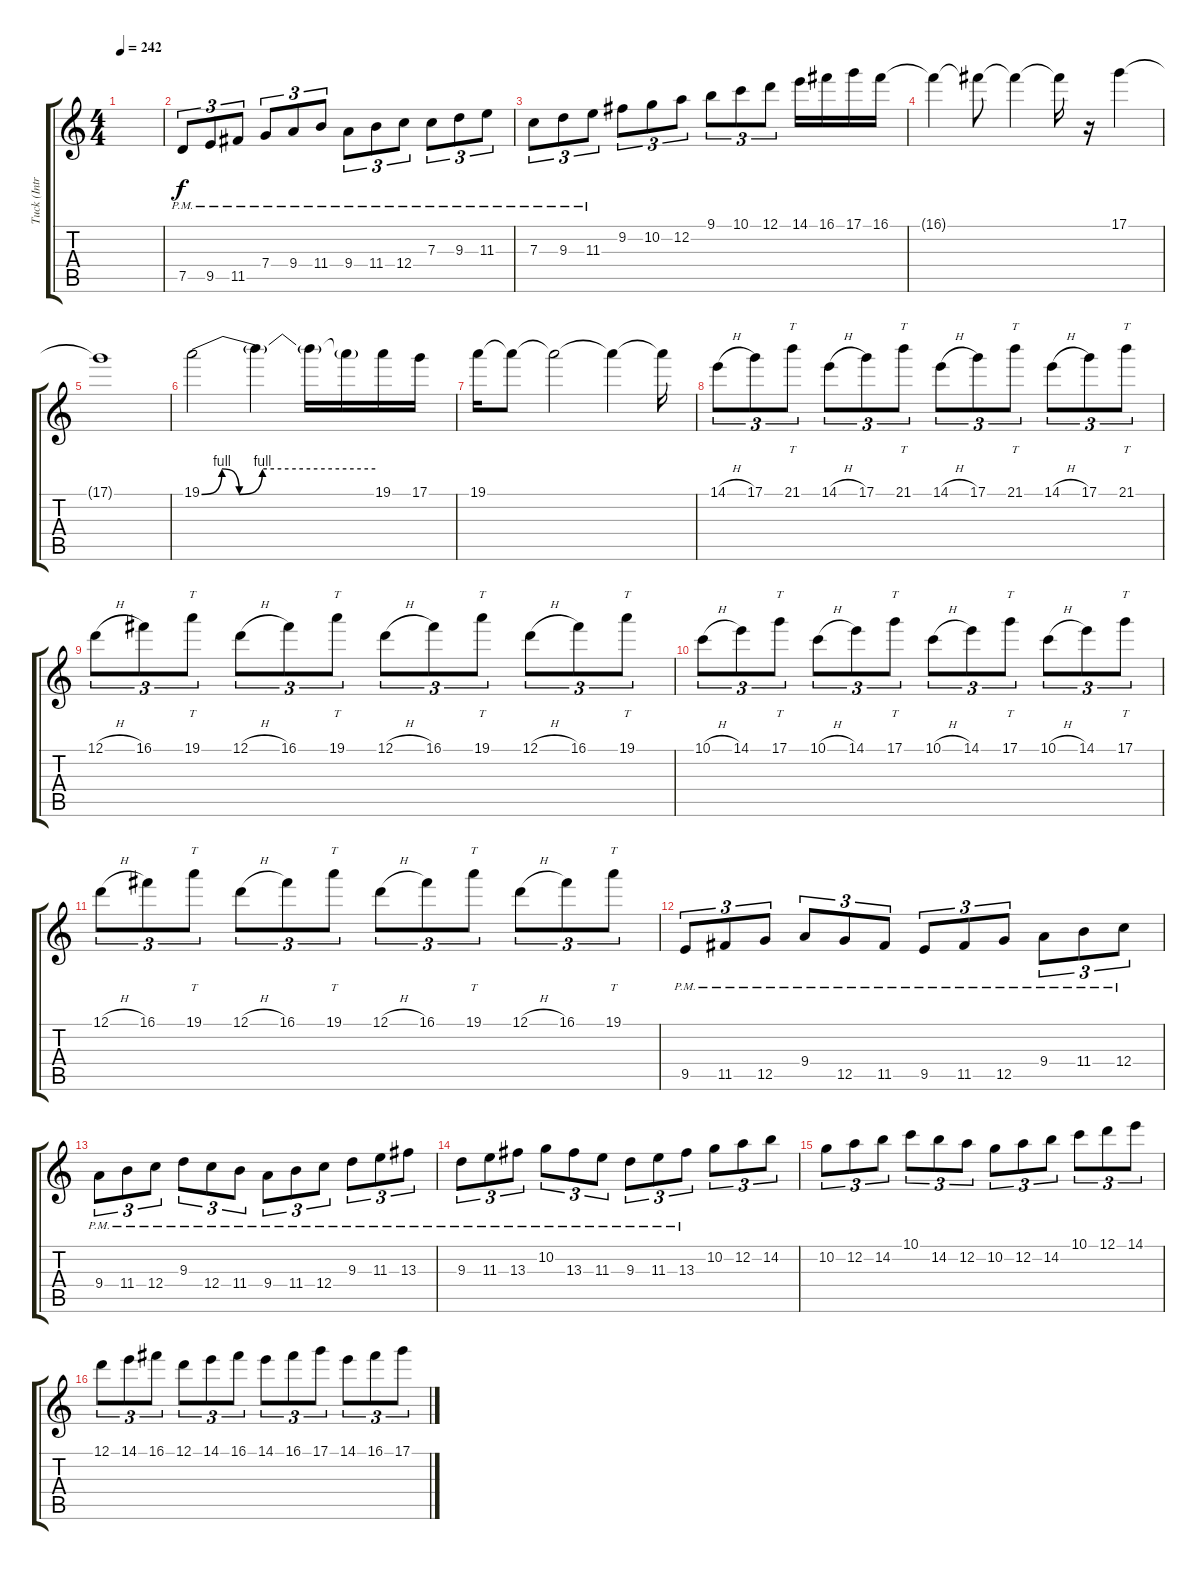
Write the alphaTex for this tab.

\track ("Tuck (Intro)" "Tuck (Intr") {instrument distortionguitar}
\staff {score tabs}
\tuning (D4 A3 F3 C3 G2 C2) {hide}
\ts (4 4)
\tempo 242
\clef g2
\ks c
|
7.5{pm}.8{tu (3 2)} 9.5{pm}.8{tu (3 2)} 11.5{pm}.8{tu (3 2)} 7.4{pm}.8{tu (3 2)} 9.4{pm}.8{tu (3 2)} 11.4{pm}.8{tu (3 2)} 9.4{pm}.8{tu (3 2)} 11.4{pm}.8{tu (3 2)} 12.4{pm}.8{tu (3 2)} 7.3{pm}.8{tu (3 2)} 9.3{pm}.8{tu (3 2)} 11.3{pm}.8{tu (3 2)} |
7.3{pm}.8{tu (3 2)} 9.3{pm}.8{tu (3 2)} 11.3{pm}.8{tu (3 2)} 9.2.8{tu (3 2)} 10.2.8{tu (3 2)} 12.2.8{tu (3 2)} 9.1.8{tu (3 2)} 10.1.8{tu (3 2)} 12.1.8{tu (3 2)} 14.1.16 16.1.16 17.1.16 16.1.16 |
16.1{t}.4 16.1{t}.8 16.1{t}.4 16.1{t}.16 r.16 17.1.4 |
17.1{t}.1 |
19.1{be (custom 0 0 7 4 13 0 21 4 30 4 40 4 50 4 60 4)}.2 19.1{t}.4 19.1{t}.16 19.1{t}.16 19.1.16 17.1.16 |
19.1.16 19.1{t}.8 19.1{t}.2 19.1{t}.4 19.1{t}.16 |
14.1{h}.8{tu (3 2)} 17.1.8{tu (3 2)} 21.1.8{tt tu (3 2)} 14.1{h}.8{tu (3 2)} 17.1.8{tu (3 2)} 21.1.8{tt tu (3 2)} 14.1{h}.8{tu (3 2)} 17.1.8{tu (3 2)} 21.1.8{tt tu (3 2)} 14.1{h}.8{tu (3 2)} 17.1.8{tu (3 2)} 21.1.8{tt tu (3 2)} |
12.1{h}.8{tu (3 2)} 16.1.8{tu (3 2)} 19.1.8{tt tu (3 2)} 12.1{h}.8{tu (3 2)} 16.1.8{tu (3 2)} 19.1.8{tt tu (3 2)} 12.1{h}.8{tu (3 2)} 16.1.8{tu (3 2)} 19.1.8{tt tu (3 2)} 12.1{h}.8{tu (3 2)} 16.1.8{tu (3 2)} 19.1.8{tt tu (3 2)} |
10.1{h}.8{tu (3 2)} 14.1.8{tu (3 2)} 17.1.8{tt tu (3 2)} 10.1{h}.8{tu (3 2)} 14.1.8{tu (3 2)} 17.1.8{tt tu (3 2)} 10.1{h}.8{tu (3 2)} 14.1.8{tu (3 2)} 17.1.8{tt tu (3 2)} 10.1{h}.8{tu (3 2)} 14.1.8{tu (3 2)} 17.1.8{tt tu (3 2)} |
12.1{h}.8{tu (3 2)} 16.1.8{tu (3 2)} 19.1.8{tt tu (3 2)} 12.1{h}.8{tu (3 2)} 16.1.8{tu (3 2)} 19.1.8{tt tu (3 2)} 12.1{h}.8{tu (3 2)} 16.1.8{tu (3 2)} 19.1.8{tt tu (3 2)} 12.1{h}.8{tu (3 2)} 16.1.8{tu (3 2)} 19.1.8{tt tu (3 2)} |
9.5{pm}.8{tu (3 2)} 11.5{pm}.8{tu (3 2)} 12.5{pm}.8{tu (3 2)} 9.4{pm}.8{tu (3 2)} 12.5{pm}.8{tu (3 2)} 11.5{pm}.8{tu (3 2)} 9.5{pm}.8{tu (3 2)} 11.5{pm}.8{tu (3 2)} 12.5{pm}.8{tu (3 2)} 9.4{pm}.8{tu (3 2)} 11.4{pm}.8{tu (3 2)} 12.4{pm}.8{tu (3 2)} |
9.4{pm}.8{tu (3 2)} 11.4{pm}.8{tu (3 2)} 12.4{pm}.8{tu (3 2)} 9.3{pm}.8{tu (3 2)} 12.4{pm}.8{tu (3 2)} 11.4{pm}.8{tu (3 2)} 9.4{pm}.8{tu (3 2)} 11.4{pm}.8{tu (3 2)} 12.4{pm}.8{tu (3 2)} 9.3{pm}.8{tu (3 2)} 11.3{pm}.8{tu (3 2)} 13.3{pm}.8{tu (3 2)} |
9.3{pm}.8{tu (3 2)} 11.3{pm}.8{tu (3 2)} 13.3{pm}.8{tu (3 2)} 10.2{pm}.8{tu (3 2)} 13.3{pm}.8{tu (3 2)} 11.3{pm}.8{tu (3 2)} 9.3{pm}.8{tu (3 2)} 11.3{pm}.8{tu (3 2)} 13.3{pm}.8{tu (3 2)} 10.2.8{tu (3 2)} 12.2.8{tu (3 2)} 14.2.8{tu (3 2)} |
10.2.8{tu (3 2)} 12.2.8{tu (3 2)} 14.2.8{tu (3 2)} 10.1.8{tu (3 2)} 14.2.8{tu (3 2)} 12.2.8{tu (3 2)} 10.2.8{tu (3 2)} 12.2.8{tu (3 2)} 14.2.8{tu (3 2)} 10.1.8{tu (3 2)} 12.1.8{tu (3 2)} 14.1.8{tu (3 2)} |
12.1.8{tu (3 2)} 14.1.8{tu (3 2)} 16.1.8{tu (3 2)} 12.1.8{tu (3 2)} 14.1.8{tu (3 2)} 16.1.8{tu (3 2)} 14.1.8{tu (3 2)} 16.1.8{tu (3 2)} 17.1.8{tu (3 2)} 14.1.8{tu (3 2)} 16.1.8{tu (3 2)} 17.1.8{tu (3 2)}
